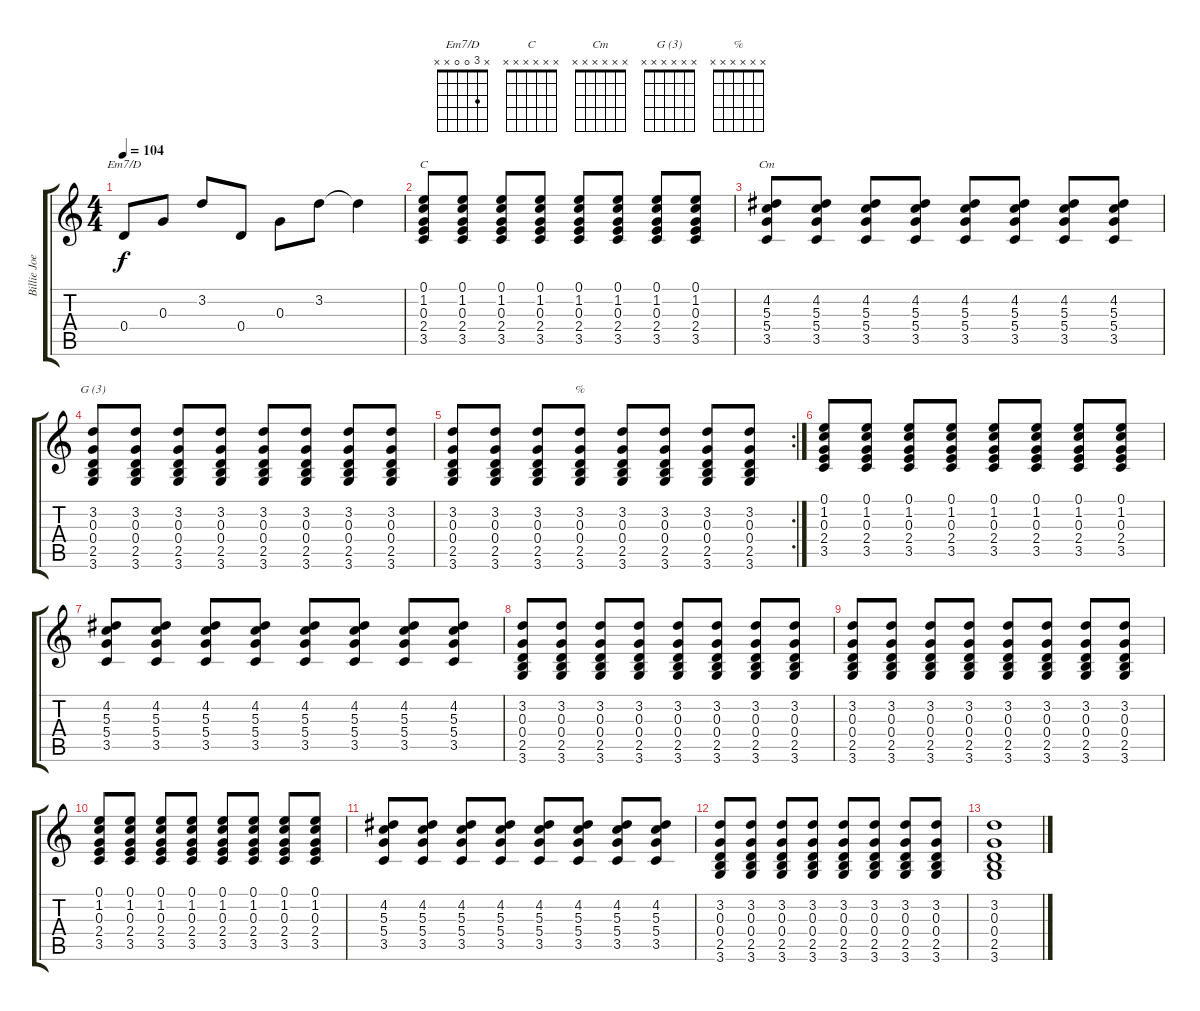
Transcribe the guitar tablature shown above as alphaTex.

\track ("Billie Joe Armstrong" "Billie Joe") {instrument acousticguitarsteel}
\staff {score tabs}
\tuning (E4 B3 G3 D3 A2 E2) {hide}
\chord ("Em7/D" x 3 0 0 x x)
\chord ("C" x x x x x x)
\chord ("Cm" x x x x x x)
\chord ("G (3)" x x x x x x)
\chord ("%" x x x x x x)
\ts (4 4)
\tempo 104
\clef g2
\ks c
0.4.8{ch "Em7/D" dy f} 0.3.8 3.2.8 0.4.8 0.3.8 3.2.8 3.2{t}.4 |
(0.1 1.2 0.3 2.4 3.5).8{ch "C"} (0.1 1.2 0.3 2.4 3.5).8 (0.1 1.2 0.3 2.4 3.5).8 (0.1 1.2 0.3 2.4 3.5).8 (0.1 1.2 0.3 2.4 3.5).8 (0.1 1.2 0.3 2.4 3.5).8 (0.1 1.2 0.3 2.4 3.5).8 (0.1 1.2 0.3 2.4 3.5).8 |
(4.2 5.3 5.4 3.5).8{ch "Cm"} (4.2 5.3 5.4 3.5).8 (4.2 5.3 5.4 3.5).8 (4.2 5.3 5.4 3.5).8 (4.2 5.3 5.4 3.5).8 (4.2 5.3 5.4 3.5).8 (4.2 5.3 5.4 3.5).8 (4.2 5.3 5.4 3.5).8 |
(3.2 0.3 0.4 2.5 3.6).8{ch "G (3)"} (3.2 0.3 0.4 2.5 3.6).8 (3.2 0.3 0.4 2.5 3.6).8 (3.2 0.3 0.4 2.5 3.6).8 (3.2 0.3 0.4 2.5 3.6).8 (3.2 0.3 0.4 2.5 3.6).8 (3.2 0.3 0.4 2.5 3.6).8 (3.2 0.3 0.4 2.5 3.6).8 |
\rc 2
(3.2 0.3 0.4 2.5 3.6).8 (3.2 0.3 0.4 2.5 3.6).8 (3.2 0.3 0.4 2.5 3.6).8 (3.2 0.3 0.4 2.5 3.6).8{ch "%"} (3.2 0.3 0.4 2.5 3.6).8 (3.2 0.3 0.4 2.5 3.6).8 (3.2 0.3 0.4 2.5 3.6).8 (3.2 0.3 0.4 2.5 3.6).8 |
(0.1 1.2 0.3 2.4 3.5).8 (0.1 1.2 0.3 2.4 3.5).8 (0.1 1.2 0.3 2.4 3.5).8 (0.1 1.2 0.3 2.4 3.5).8 (0.1 1.2 0.3 2.4 3.5).8 (0.1 1.2 0.3 2.4 3.5).8 (0.1 1.2 0.3 2.4 3.5).8 (0.1 1.2 0.3 2.4 3.5).8 |
(4.2 5.3 5.4 3.5).8 (4.2 5.3 5.4 3.5).8 (4.2 5.3 5.4 3.5).8 (4.2 5.3 5.4 3.5).8 (4.2 5.3 5.4 3.5).8 (4.2 5.3 5.4 3.5).8 (4.2 5.3 5.4 3.5).8 (4.2 5.3 5.4 3.5).8 |
(3.2 0.3 0.4 2.5 3.6).8 (3.2 0.3 0.4 2.5 3.6).8 (3.2 0.3 0.4 2.5 3.6).8 (3.2 0.3 0.4 2.5 3.6).8 (3.2 0.3 0.4 2.5 3.6).8 (3.2 0.3 0.4 2.5 3.6).8 (3.2 0.3 0.4 2.5 3.6).8 (3.2 0.3 0.4 2.5 3.6).8 |
(3.2 0.3 0.4 2.5 3.6).8 (3.2 0.3 0.4 2.5 3.6).8 (3.2 0.3 0.4 2.5 3.6).8 (3.2 0.3 0.4 2.5 3.6).8 (3.2 0.3 0.4 2.5 3.6).8 (3.2 0.3 0.4 2.5 3.6).8 (3.2 0.3 0.4 2.5 3.6).8 (3.2 0.3 0.4 2.5 3.6).8 |
(0.1 1.2 0.3 2.4 3.5).8 (0.1 1.2 0.3 2.4 3.5).8 (0.1 1.2 0.3 2.4 3.5).8 (0.1 1.2 0.3 2.4 3.5).8 (0.1 1.2 0.3 2.4 3.5).8 (0.1 1.2 0.3 2.4 3.5).8 (0.1 1.2 0.3 2.4 3.5).8 (0.1 1.2 0.3 2.4 3.5).8 |
(4.2 5.3 5.4 3.5).8 (4.2 5.3 5.4 3.5).8 (4.2 5.3 5.4 3.5).8 (4.2 5.3 5.4 3.5).8 (4.2 5.3 5.4 3.5).8 (4.2 5.3 5.4 3.5).8 (4.2 5.3 5.4 3.5).8 (4.2 5.3 5.4 3.5).8 |
(3.2 0.3 0.4 2.5 3.6).8 (3.2 0.3 0.4 2.5 3.6).8 (3.2 0.3 0.4 2.5 3.6).8 (3.2 0.3 0.4 2.5 3.6).8 (3.2 0.3 0.4 2.5 3.6).8 (3.2 0.3 0.4 2.5 3.6).8 (3.2 0.3 0.4 2.5 3.6).8 (3.2 0.3 0.4 2.5 3.6).8 |
(3.2 0.3 0.4 2.5 3.6).1
